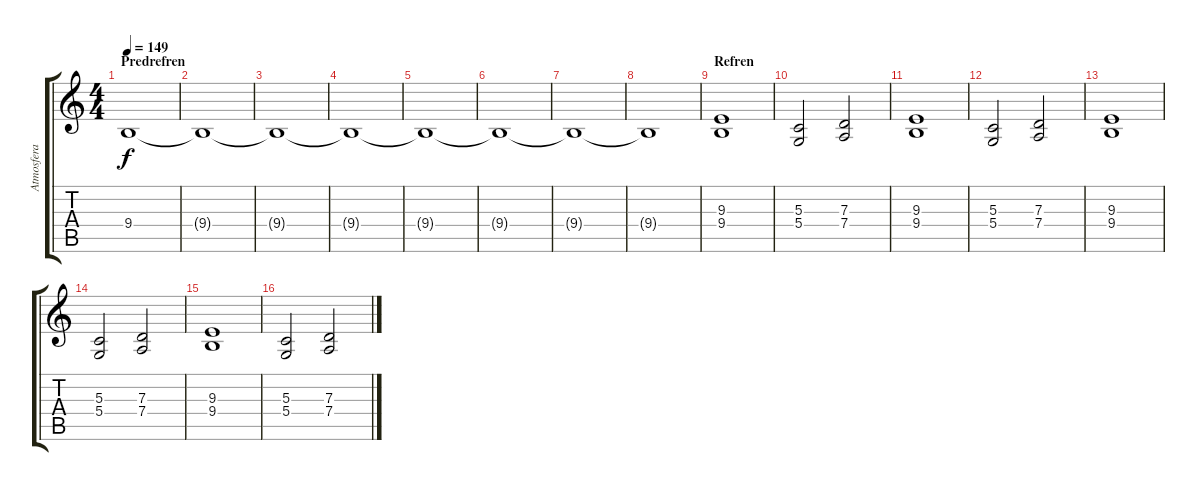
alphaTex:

\track ("Atmosfera - Vlada Barjaktarevic" "Atmosfera ") {instrument pad2warm}
\staff {score tabs}
\tuning (E4 B3 G3 D3 A2 E2) {hide}
\ts (4 4)
\section ("" "Predrefren")
\tempo 149
\clef g2
\ks c
9.4{t}.1{dy f} |
9.4{t}.1 |
9.4{t}.1 |
9.4{t}.1 |
9.4{t}.1 |
9.4{t}.1 |
9.4{t}.1 |
9.4{t}.1 |
\section ("" "Refren")
(9.3 9.4).1 |
(5.3 5.4).2 (7.3 7.4).2 |
(9.3 9.4).1 |
(5.3 5.4).2 (7.3 7.4).2 |
(9.3 9.4).1 |
(5.3 5.4).2 (7.3 7.4).2 |
(9.3 9.4).1 |
(5.3 5.4).2 (7.3 7.4).2
